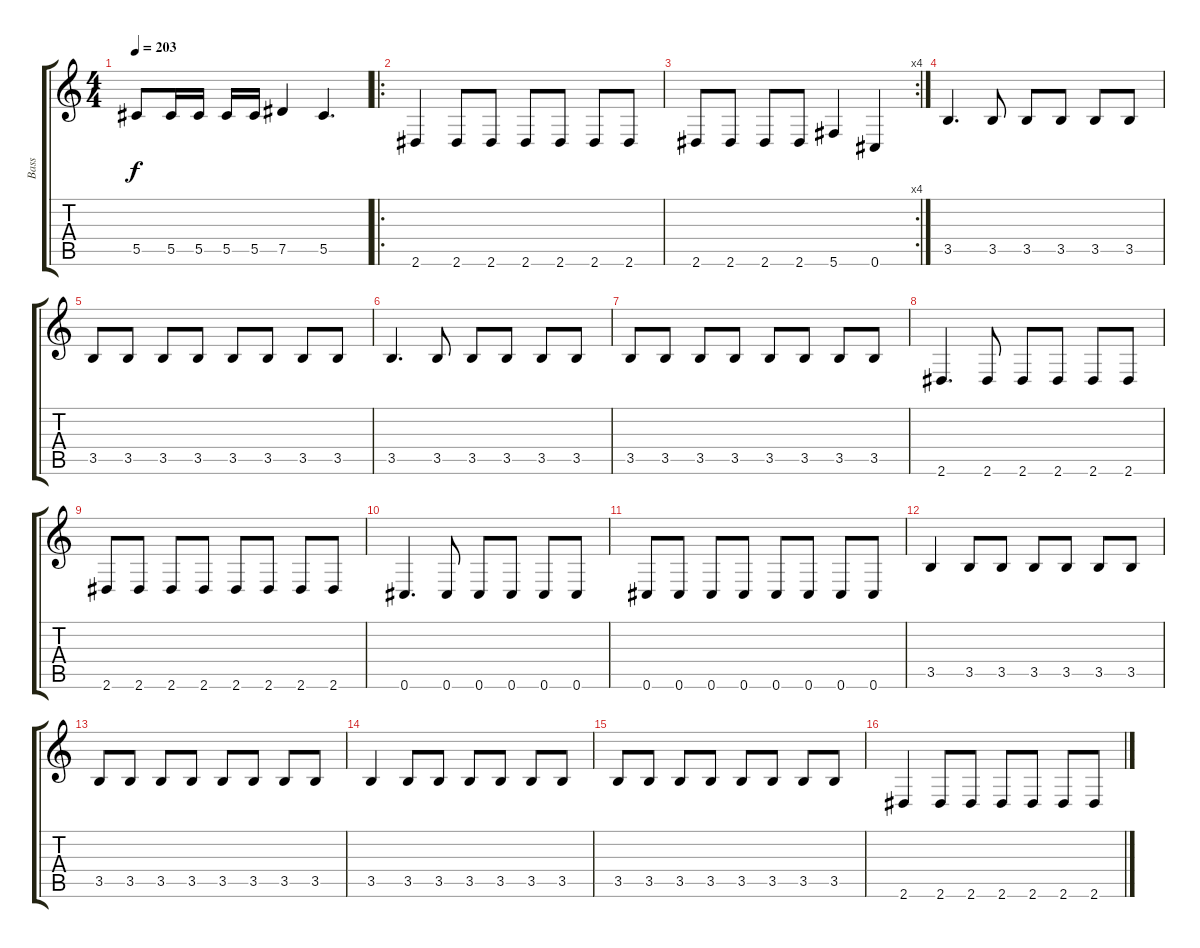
\track ("Bass" "Bass") {instrument electricbasspick}
\staff {score tabs}
\tuning (Eb4 Bb3 Gb3 Db3 Ab2 Db2) {hide}
\ts (4 4)
\tempo 203
\clef g2
\ks c
5.5.8{dy f} 5.5.16 5.5.16 5.5.16 5.5.16 7.5.4 5.5.4{d} |
\ro
2.6.4 2.6.8 2.6.8 2.6.8 2.6.8 2.6.8 2.6.8 |
\rc 4
2.6.8 2.6.8 2.6.8 2.6.8 5.6.4 0.6.4 |
3.5.4{d} 3.5.8 3.5.8 3.5.8 3.5.8 3.5.8 |
3.5.8 3.5.8 3.5.8 3.5.8 3.5.8 3.5.8 3.5.8 3.5.8 |
3.5.4{d} 3.5.8 3.5.8 3.5.8 3.5.8 3.5.8 |
3.5.8 3.5.8 3.5.8 3.5.8 3.5.8 3.5.8 3.5.8 3.5.8 |
2.6.4{d} 2.6.8 2.6.8 2.6.8 2.6.8 2.6.8 |
2.6.8 2.6.8 2.6.8 2.6.8 2.6.8 2.6.8 2.6.8 2.6.8 |
0.6.4{d} 0.6.8 0.6.8 0.6.8 0.6.8 0.6.8 |
0.6.8 0.6.8 0.6.8 0.6.8 0.6.8 0.6.8 0.6.8 0.6.8 |
3.5.4 3.5.8 3.5.8 3.5.8 3.5.8 3.5.8 3.5.8 |
3.5.8 3.5.8 3.5.8 3.5.8 3.5.8 3.5.8 3.5.8 3.5.8 |
3.5.4 3.5.8 3.5.8 3.5.8 3.5.8 3.5.8 3.5.8 |
3.5.8 3.5.8 3.5.8 3.5.8 3.5.8 3.5.8 3.5.8 3.5.8 |
2.6.4 2.6.8 2.6.8 2.6.8 2.6.8 2.6.8 2.6.8
